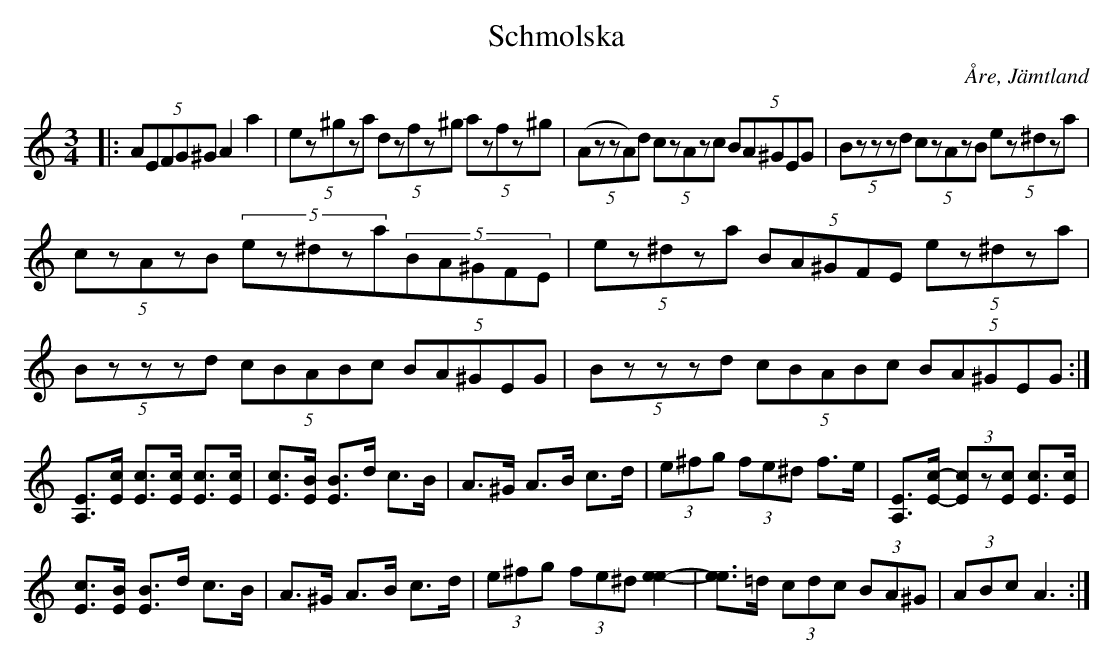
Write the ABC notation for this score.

X:1
T:Schmolska
O:Åre, Jämtland
M:3/4
L:1/8
K:Am
|: (5:2AEFG^G A2 a2 | (5:2ez^gza (5:2dzfz^g (5:2azfz^g | (5:2(AzzA)d (5:2czAzc (5:2BA^GEG | (5:2Bzzzd (5:2czAzB (5:2ez^dza |
(5:2czAzB (5:2ez^dza(5:2BA^GFE | (5:2ez^dza (5:2BA^GFE (5:2ez^dza | (5:2Bzzzd (5:2cBABc (5:2BA^GEG | (5:2Bzzzd (5:2cBABc (5:2BA^GEG  :|
[EA,]>[cE] [cE]>[cE] [cE]>[cE] | [cE]>[BE] [BE]>d c>B | A>^G A>B c>d | (3e^fg (3fe^d f>e | [EA,]>[c-E-] (3[cE]z[cE] [cE]>[cE] |
[cE]>[BE] [BE]>d c>B | A>^G A>B c>d | (3e^fg (3fe^d [e2-e2-] | [ee]>=d (3cdc (3BA^G | (3ABc A3 :|]
